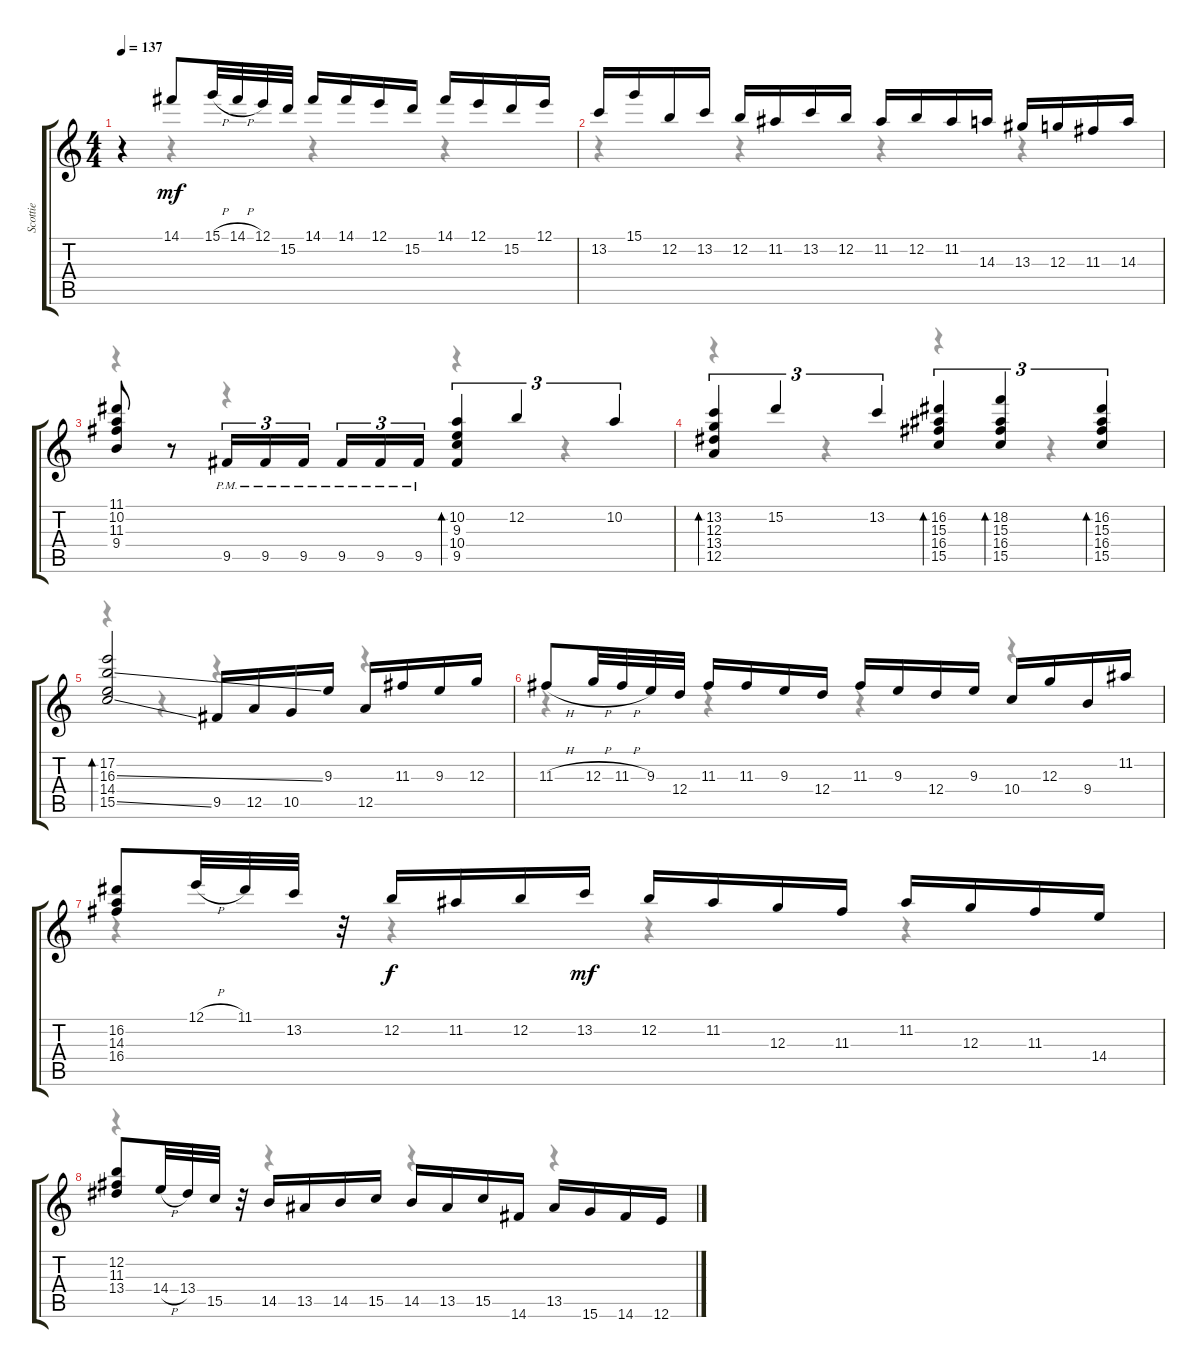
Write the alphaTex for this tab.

\track ("Scottie" "Scottie") {instrument acousticguitarnylon}
\staff {score tabs}
\tuning (E4 B3 G3 D3 A2 E2) {hide}
\voice
\ts (4 4)
\tempo 137
\clef g2
\ks c
r.4{dy mf} 14.1.8 15.1{h}.32 14.1{h}.32 12.1.32 15.2.32 14.1.16 14.1.16 12.1.16 15.2.16 14.1.16 12.1.16 15.2.16 12.1.16 |
13.2.16 15.1.16 12.2.16 13.2.16 12.2.16 11.2.16 13.2.16 12.2.16 11.2.16 12.2.16 11.2.16 14.3.16 13.3.16 12.3.16 11.3.16 14.3.16 |
(11.1 10.2 11.3 9.4).8 r.8 9.5{pm}.16{tu (3 2)} 9.5{pm}.16{tu (3 2)} 9.5{pm}.16{tu (3 2)} 9.5{pm}.16{tu (3 2)} 9.5{pm}.16{tu (3 2)} 9.5{pm}.16{tu (3 2)} (10.2 9.3 10.4 9.5).4{tu (3 2) bd 30} 12.2.4{tu (3 2)} 10.2.4{tu (3 2)} |
(13.2 12.3 13.4 12.5).4{tu (3 2) bd 30} 15.2.4{tu (3 2)} 13.2.4{tu (3 2)} (16.2 15.3 16.4 15.5).4{tu (3 2) bd 30} (18.2 15.3 16.4 15.5).4{tu (3 2) bd 30} (16.2 15.3 16.4 15.5).4{tu (3 2) bd 30} |
(17.2 16.3{ss} 14.4 15.5{ss}).2{bd 30} 9.5.16 12.5.16 10.5.16 9.3.16 12.5.16 11.3.16 9.3.16 12.3.16 |
11.3{h}.8 12.3{h}.32 11.3{h}.32 9.3.32 12.4.32 11.3.16 11.3.16 9.3.16 12.4.16 11.3.16 9.3.16 12.4.16 9.3.16 10.4.16 12.3.16 9.4.16 11.2.16 |
(16.2 14.3 16.4).8 12.1{h}.32 11.1.32 13.2.32 r.32 12.2.16{dy f} 11.2.16 12.2.16 13.2.16{dy mf} 12.2.16 11.2.16 12.3.16 11.3.16 11.2.16 12.3.16 11.3.16 14.4.16 |
(12.2 11.3 13.4).8 14.4{h}.32 13.4.32 15.5.32 r.32 14.5.16 13.5.16 14.5.16 15.5.16 14.5.16 13.5.16 15.5.16 14.6.16 13.5.16 15.6.16 14.6.16 12.6.16
\voice
\clef g2
\ottava regular
\simile none
\ks c
r.4{dy f} r.4 r.4 r.4 |
r.4 r.4 r.4 r.4 |
r.4 r.4 r.4{bd 30} r.4 |
r.4{bd 30} r.4 r.4{bd 30} r.4 |
r.4{bd 30} r.4 r.4 r.4 |
r.4 r.4 r.4 r.4 |
r.4 r.4 r.4 r.4 |
r.4 r.4 r.4 r.4
